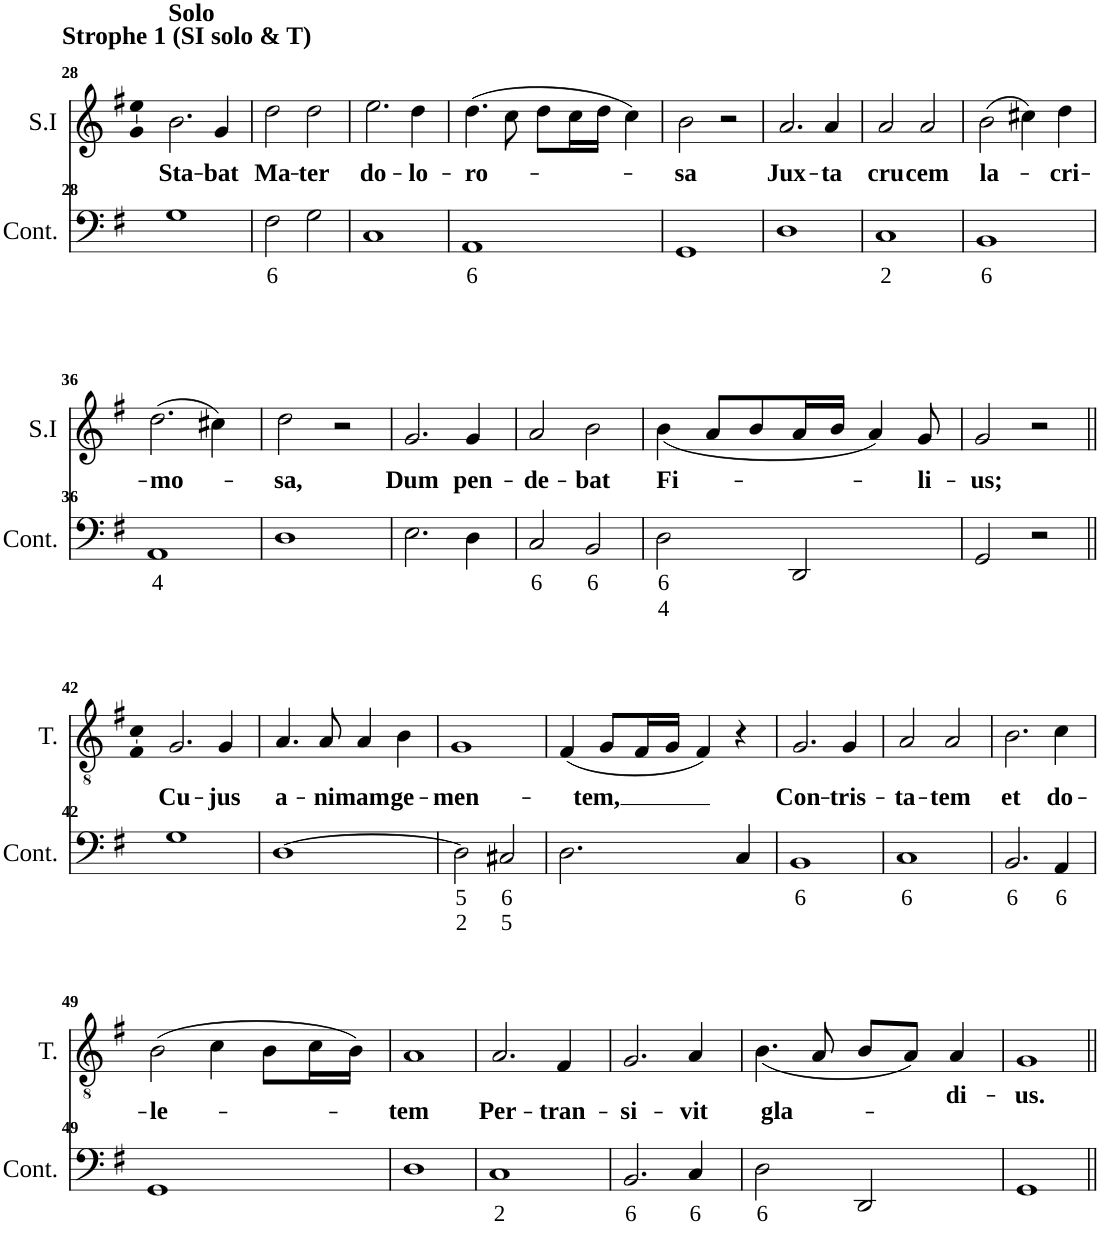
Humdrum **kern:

**kern	**text	**text	**kern	**text	**kern	**text
*part3	*part3	*part3	*part2	*part2	*part1	*part1
*staff3	*staff3	*staff3	*staff2	*staff2	*staff1	*staff1
*I"Continuo	*	*	*I"Tenor	*	*I"Soprano I	*
*I'Cont.	*	*	*I'T.	*	*I'S.I	*
!!LO:PB:g=z
*clefF4	*	*	*clefGv2	*	*clefG2	*
*k[f#]	*	*	*k[f#]	*	*k[f#]	*
*M2/2	*	*	*M2/2	*	*M2/2	*
*met(c|)	*	*	*met(c|)	*	*met(c|)	*
=28	=28	=28	=28	=28	=28	=28
!	!	!	!	!	!LO:TX:a:B:t=Strophe 1 (SI solo & T)	!
!	!	!	!	!	!LO:TX:a:B:t=Solo	!
!	!	!	!	!	!	!LO:LY:b
1G	.	.	1r	.	2.b\	Sta-
!	!	!	!	!	!	!LO:LY:b
.	.	.	.	.	4g/	-bat
=29	=29	=29	=29	=29	=29	=29
!	!LO:LY:b	!	!	!	!	!LO:LY:b
2F#\	6	.	1r	.	2dd\	Ma-
!	!	!	!	!	!	!LO:LY:b
2G\	.	.	.	.	2dd\	-ter
=30	=30	=30	=30	=30	=30	=30
!	!	!	!	!	!	!LO:LY:b
1C	.	.	1r	.	2.ee\	do-
!	!	!	!	!	!	!LO:LY:b
.	.	.	.	.	4dd\	-lo-
=31	=31	=31	=31	=31	=31	=31
!	!LO:LY:b	!	!	!	!	!LO:LY:b
1AA	6	.	1r	.	(4.dd\	-ro-
.	.	.	.	.	8cc\	.
.	.	.	.	.	8dd\L	.
.	.	.	.	.	16cc\L	.
.	.	.	.	.	16dd\JJ	.
.	.	.	.	.	4cc\)	.
=32	=32	=32	=32	=32	=32	=32
!	!	!	!	!	!	!LO:LY:b
1GG	.	.	1r	.	2b\	-sa
.	.	.	.	.	2r	.
=33	=33	=33	=33	=33	=33	=33
!	!	!	!	!	!	!LO:LY:b
1D	.	.	1r	.	2.a/	Jux-
!	!	!	!	!	!	!LO:LY:b
.	.	.	.	.	4a/	-ta
=34	=34	=34	=34	=34	=34	=34
!	!LO:LY:b	!	!	!	!	!LO:LY:b
1C	2	.	1r	.	2a/	cru-
!	!	!	!	!	!	!LO:LY:b
.	.	.	.	.	2a/	-cem
=35	=35	=35	=35	=35	=35	=35
!	!LO:LY:b	!	!	!	!	!LO:LY:b
1BB	6	.	1r	.	(2b\	la-
.	.	.	.	.	4cc#X\)	.
!	!	!	!	!	!	!LO:LY:b
.	.	.	.	.	4dd\	-cri-
!!LO:LB:g=z
=36	=36	=36	=36	=36	=36	=36
!	!LO:LY:b	!	!	!	!	!LO:LY:b
1AA	4	.	1r	.	(2.dd\	-mo-
.	.	.	.	.	4cc#X\)	.
=37	=37	=37	=37	=37	=37	=37
!	!	!	!	!	!	!LO:LY:b
1D	.	.	1r	.	2dd\	-sa,
.	.	.	.	.	2r	.
=38	=38	=38	=38	=38	=38	=38
!	!	!	!	!	!	!LO:LY:b
2.E\	.	.	1r	.	2.g/	Dum
!	!	!	!	!	!	!LO:LY:b
4D\	.	.	.	.	4g/	pen-
=39	=39	=39	=39	=39	=39	=39
!	!LO:LY:b	!	!	!	!	!LO:LY:b
2C/	6	.	1r	.	2a/	-de-
!	!LO:LY:b	!	!	!	!	!LO:LY:b
2BB/	6	.	.	.	2b\	-bat
=40	=40	=40	=40	=40	=40	=40
!	!LO:LY:b	!LO:LY:b	!	!	!	!LO:LY:b
2D\	6	4	1r	.	(<4b\	Fi-
.	.	.	.	.	8a/L	.
.	.	.	.	.	8b/	.
2DD/	.	.	.	.	16a/L	.
.	.	.	.	.	16b/JJ	.
.	.	.	.	.	4a/)	.
!	!	!	!	!	!	!LO:LY:b
.	.	.	.	.	8g/	-li-
=41	=41	=41	=41	=41	=41	=41
!	!	!	!	!	!	!LO:LY:b
2GG/	.	.	1r	.	2g/	-us;
2r	.	.	.	.	2r	.
!!LO:LB:g=z
=42||	=42||	=42||	=42||	=42||	=42||	=42||
!	!	!	!	!LO:LY:b	!	!
1G	.	.	2.G/	Cu-	1r	.
!	!	!	!	!LO:LY:b	!	!
.	.	.	4G/	-jus	.	.
=43	=43	=43	=43	=43	=43	=43
!	!	!	!	!LO:LY:b	!	!
[1D	.	.	4.A/	a-	1r	.
!	!	!	!	!LO:LY:b	!	!
.	.	.	8A/	-ni-	.	.
!	!	!	!	!LO:LY:b	!	!
.	.	.	4A/	-mam	.	.
!	!	!	!	!LO:LY:b	!	!
.	.	.	4B\	ge-	.	.
=44	=44	=44	=44	=44	=44	=44
!	!LO:LY:b	!LO:LY:b	!	!LO:LY:b	!	!
2D\]	5	2	1G	-men-	1r	.
!	!LO:LY:b	!LO:LY:b	!	!	!	!
2C#X/	6	5	.	.	.	.
=45	=45	=45	=45	=45	=45	=45
!	!	!	!	!LO:LY:b	!	!
2.D\	.	.	(4F#/	-tem,	1r	.
.	.	.	8G/L	.	.	.
.	.	.	16F#/L	.	.	.
.	.	.	16G/JJ	.	.	.
.	.	.	4F#/)	.	.	.
4C/	.	.	4r	.	.	.
=46	=46	=46	=46	=46	=46	=46
!	!LO:LY:b	!	!	!LO:LY:b	!	!
1BB	6	.	2.G/	Con-	1r	.
!	!	!	!	!LO:LY:b	!	!
.	.	.	4G/	-tris-	.	.
=47	=47	=47	=47	=47	=47	=47
!	!LO:LY:b	!	!	!LO:LY:b	!	!
1C	6	.	2A/	-ta-	1r	.
!	!	!	!	!LO:LY:b	!	!
.	.	.	2A/	-tem	.	.
=48	=48	=48	=48	=48	=48	=48
!	!LO:LY:b	!	!	!LO:LY:b	!	!
2.BB/	6	.	2.B\	et	1r	.
!	!LO:LY:b	!	!	!LO:LY:b	!	!
4AA/	6	.	4c\	do-	.	.
!!LO:LB:g=z
=49	=49	=49	=49	=49	=49	=49
!	!	!	!	!LO:LY:b	!	!
1GG	.	.	(2B\	-le-	1r	.
.	.	.	4c\	.	.	.
.	.	.	8B\L	.	.	.
.	.	.	16c\L	.	.	.
.	.	.	16B\JJ)	.	.	.
=50	=50	=50	=50	=50	=50	=50
!	!	!	!	!LO:LY:b	!	!
1D	.	.	1A	-tem	1r	.
=51	=51	=51	=51	=51	=51	=51
!	!LO:LY:b	!	!	!LO:LY:b	!	!
1C	2	.	2.A/	Per-	1r	.
!	!	!	!	!LO:LY:b	!	!
.	.	.	4F#/	-tran-	.	.
=52	=52	=52	=52	=52	=52	=52
!	!LO:LY:b	!	!	!LO:LY:b	!	!
2.BB/	6	.	2.G/	-si-	1r	.
!	!LO:LY:b	!	!	!LO:LY:b	!	!
4C/	6	.	4A/	-vit	.	.
=53	=53	=53	=53	=53	=53	=53
!	!LO:LY:b	!	!	!LO:LY:b	!	!
2D\	6	.	(<4.B\	gla-	1r	.
.	.	.	8A/	.	.	.
2DD/	.	.	8B/L	.	.	.
.	.	.	8A/J)	.	.	.
!	!	!	!	!LO:LY:b	!	!
.	.	.	4A/	-di-	.	.
=54	=54	=54	=54	=54	=54	=54
!	!	!	!	!LO:LY:b	!	!
1GG	.	.	1G	-us.	1r	.
=||	=||	=||	=||	=||	=||	=||
*-	*-	*-	*-	*-	*-	*-
